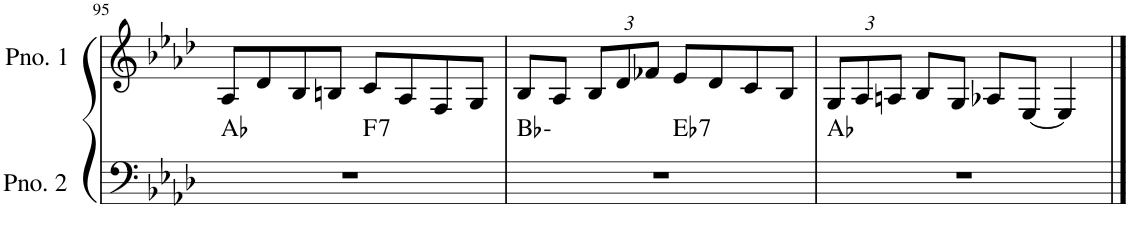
**kern	**harte	**kern
*part2	*part2	*part1
*staff2	*	*staff1
*I"ピアノ 2	*	*I"ピアノ 1
!!LO:PB:g=z
*clefF4	*	*clefG2
*k[b-e-a-d-]	*	*k[b-e-a-d-]
*M4/4	*	*M4/4
=95	=95	=95
*^	*	*
1r	2ryy	Ab:maj	8A-/L
.	.	.	8d-/
.	.	.	8B-/
.	.	.	8Bn/J
!	!	!LO:H:kt=7	!
.	2ryy	F:7	8c/L
.	.	.	8A-/
.	.	.	8F/
.	.	.	8G/J
=96	=96	=96	=96
1r	2ryy	Bb:min	8B-/L
.	.	.	8A-/J
*	*	*	*Xbrackettup
.	.	.	12B-/L
.	.	.	12d-/
.	.	.	12f-X/J
!	!	!LO:H:kt=7	!
.	2ryy	Eb:7	8e-/L
.	.	.	8d-/
.	.	.	8c/
.	.	.	8B-/J
*v	*v	*	*
=97	=97	=97
1r	Ab:maj	12G/L
.	.	12A-/
.	.	12An/J
.	.	8B-/L
.	.	8G/J
.	.	8A-X/L
.	.	[8E-/J
.	.	4E-/]
==	==	==
*-	*-	*-
